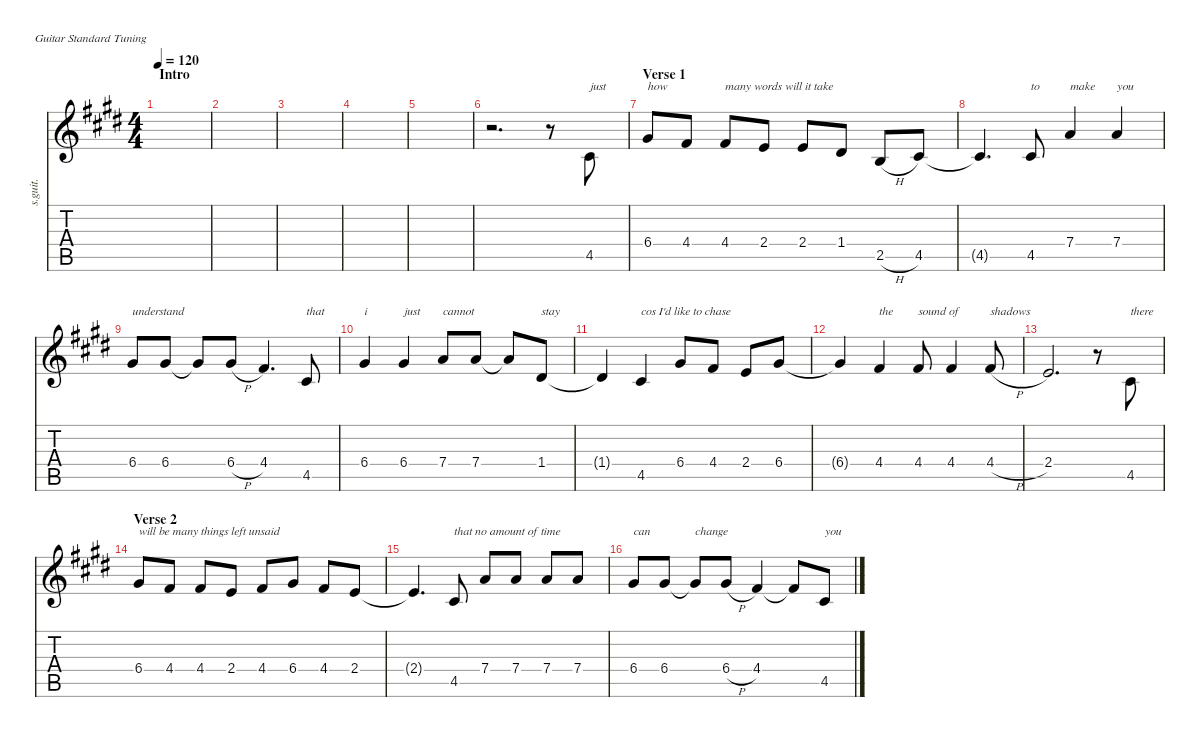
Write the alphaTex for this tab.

\defaultSystemsLayout 4
\hideDynamics
\bracketExtendMode nobrackets
\track ("Steel Guitar" "s.guit.") {instrument acousticguitarsteel}
\staff {score tabs}
\tuning (E4 B3 G3 D3 A2 E2)
\ts (4 4)
\section ("" "Intro")
\tempo 120
\clef g2
\ks e
|
|
|
|
|
r.2{d beam Down} r.8{beam Down} 4.5{acc #}.8{txt "just" beam Up} |
\section ("" "Verse 1")
6.4{acc #}.8{txt "how" beam Up} 4.4{acc #}.8{beam Up} 4.4{acc #}.8{txt "many words will it take" beam Up} 2.4{acc forcenatural}.8{beam Up} 2.4{acc forcenatural}.8{beam Up} 1.4{acc #}.8{beam Up} 2.5{h acc forcenatural}.8{beam Up} 4.5{acc #}.8{beam Up} |
4.5{t acc #}.4{d beam Up} 4.5{acc #}.8{txt "to" beam Up} 7.4{acc forcenatural}.4{txt "make" beam Up} 7.4{acc forcenatural}.4{txt "you" beam Up} |
6.4{acc #}.8{txt "understand" beam Up} 6.4{acc #}.8{beam Up} 6.4{t acc #}.8{beam Up} 6.4{h acc #}.8{beam Up} 4.4{acc #}.4{d beam Up} 4.5{acc #}.8{txt "that" beam Up} |
6.4{acc #}.4{txt "i " beam Up} 6.4{acc #}.4{txt "just" beam Up} 7.4{acc forcenatural}.8{txt "cannot" beam Up} 7.4{acc forcenatural}.8{beam Up} 7.4{t acc forcenatural}.8{beam Up} 1.4{acc #}.8{txt "stay" beam Up} |
1.4{t acc #}.4{beam Up} 4.5{acc #}.4{txt "cos I'd like to chase" beam Up} 6.4{acc #}.8{beam Up} 4.4{acc #}.8{beam Up} 2.4{acc forcenatural}.8{beam Up} 6.4{acc #}.8{beam Up} |
6.4{t acc #}.4{beam Up} 4.4{acc #}.4{txt "the" beam Up} 4.4{acc #}.8{txt "sound of" beam Up} 4.4{acc #}.4{beam Up} 4.4{h acc #}.8{txt "shadows" beam Up} |
2.4{acc forcenatural}.2{d beam Up} r.8{beam Down} 4.5{acc #}.8{txt "there" beam Up} |
\section ("" "Verse 2")
6.4{acc #}.8{txt "will be many things left unsaid" beam Up} 4.4{acc #}.8{beam Up} 4.4{acc #}.8{beam Up} 2.4{acc forcenatural}.8{beam Up} 4.4{acc #}.8{beam Up} 6.4{acc #}.8{beam Up} 4.4{acc #}.8{beam Up} 2.4{acc forcenatural}.8{beam Up} |
2.4{t acc forcenatural}.4{d beam Up} 4.5{acc #}.8{txt "that no amount of time" beam Up} 7.4{acc forcenatural}.8{beam Up} 7.4{acc forcenatural}.8{beam Up} 7.4{acc forcenatural}.8{beam Up} 7.4{acc forcenatural}.8{beam Up} |
6.4{acc #}.8{txt "can" beam Up} 6.4{acc #}.8{beam Up} 6.4{t acc #}.8{txt "change" beam Up} 6.4{h acc #}.8{beam Up} 4.4{acc #}.4{beam Up} 4.4{t acc #}.8{beam Up} 4.5{acc #}.8{txt "you" beam Up}
